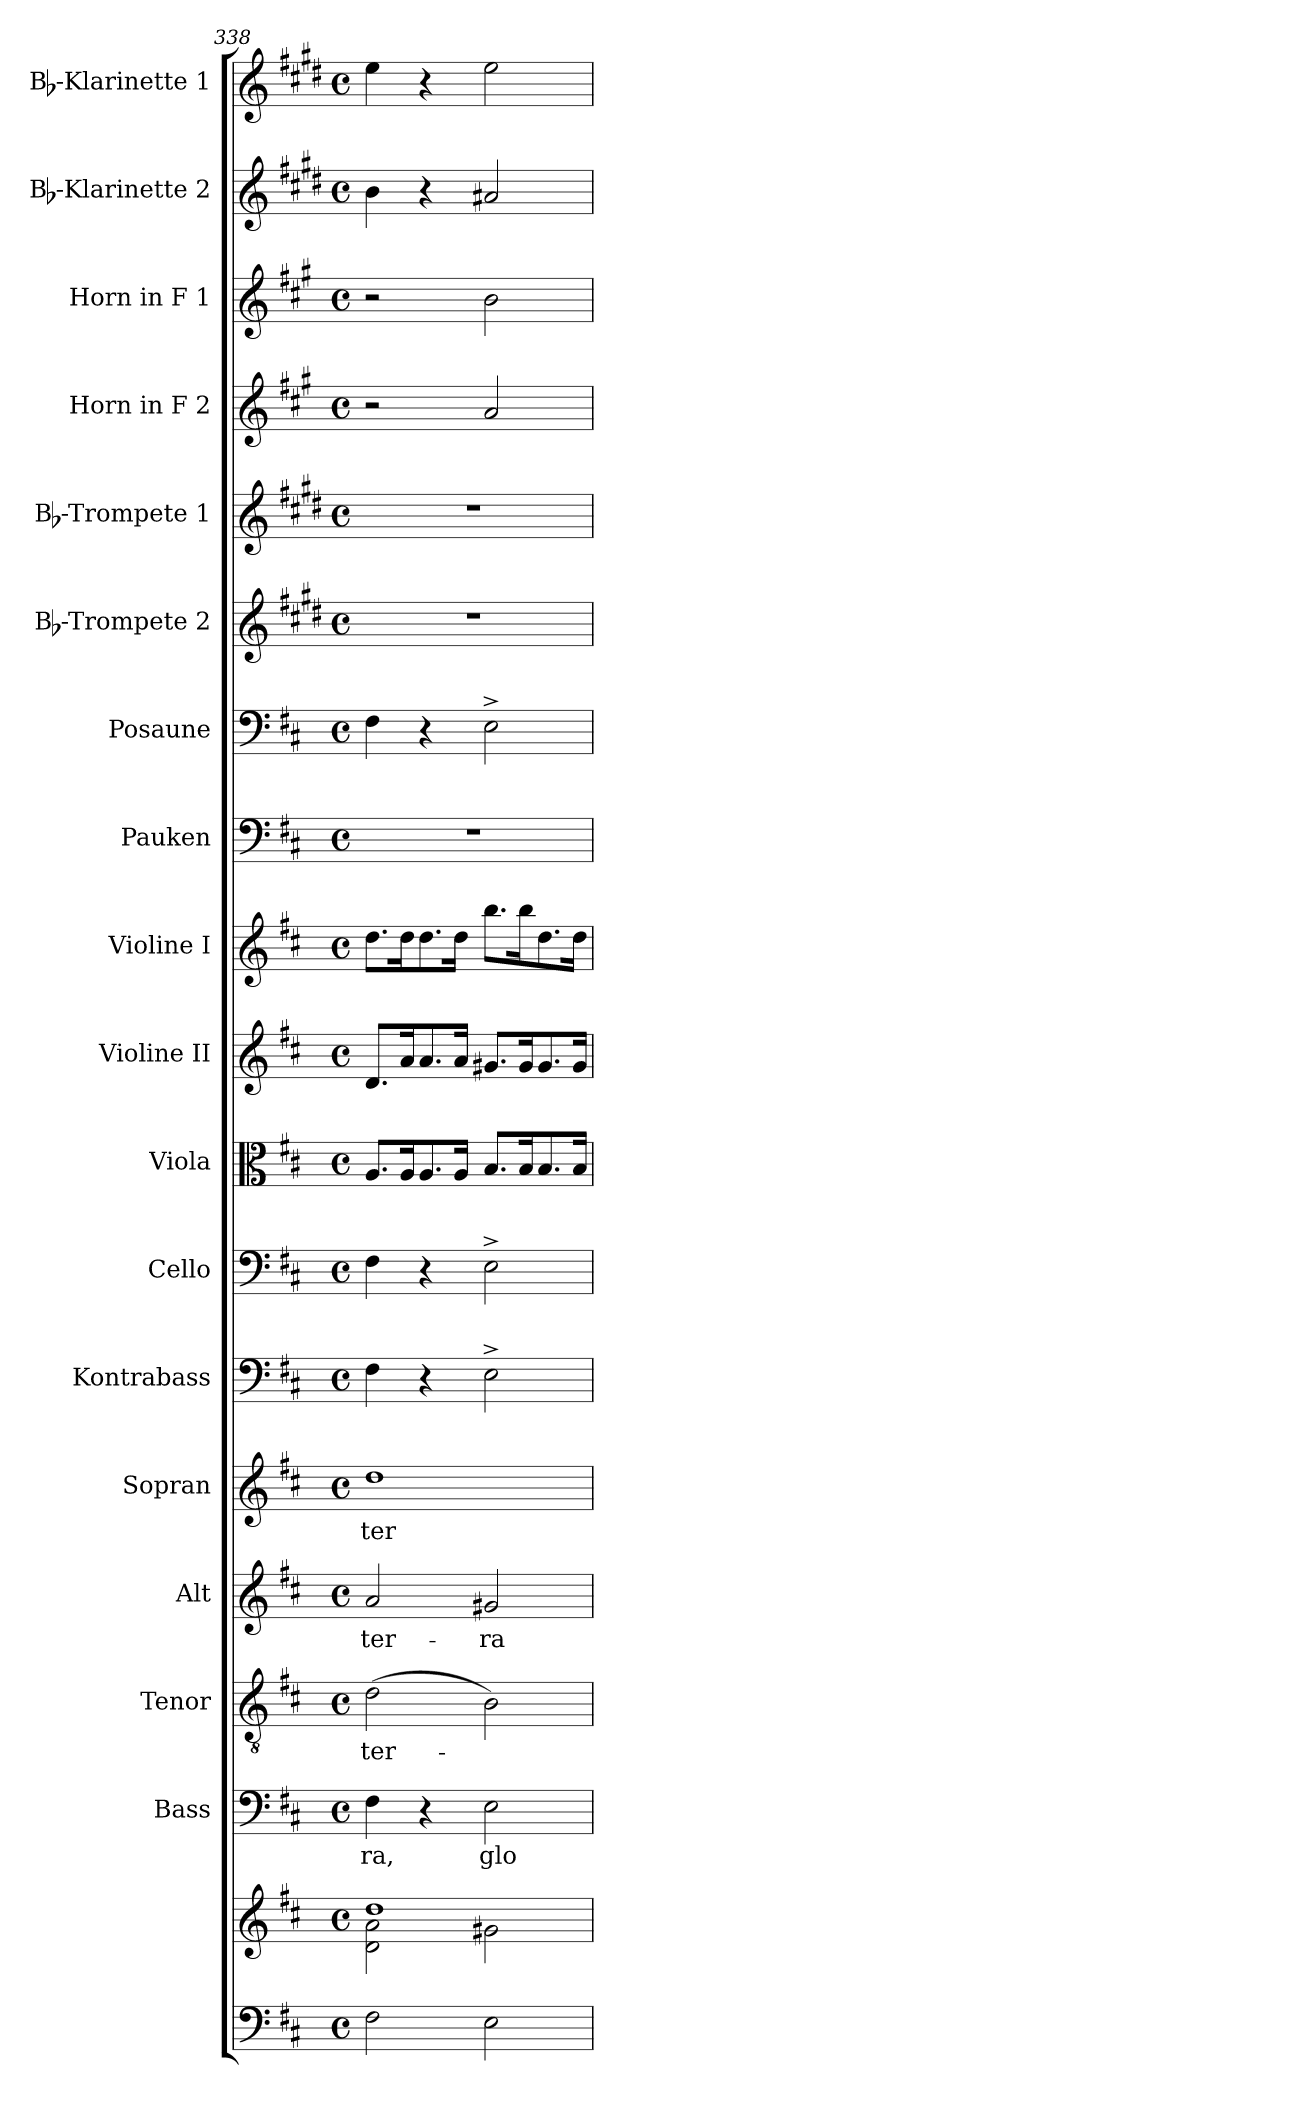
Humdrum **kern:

**kern	**kern	**kern	**text	**kern	**text	**kern	**text	**kern	**text	**kern	**kern	**kern	**kern	**kern	**kern	**kern	**kern	**kern	**kern	**kern	**kern	**kern
*part18	*part18	*part17	*part17	*part16	*part16	*part15	*part15	*part14	*part14	*part13	*part12	*part11	*part10	*part9	*part8	*part7	*part6	*part5	*part4	*part3	*part2	*part1
*staff19	*staff18	*staff17	*staff17	*staff16	*staff16	*staff15	*staff15	*staff14	*staff14	*staff13	*staff12	*staff11	*staff10	*staff9	*staff8	*staff7	*staff6	*staff5	*staff4	*staff3	*staff2	*staff1
*	*	*I"Bass	*	*I"Tenor	*	*I"Alt	*	*I"Sopran	*	*I"Kontrabass	*I"Cello	*I"Viola	*I"Violine II	*I"Violine I	*I"Pauken	*I"Posaune	*I"Bb-Trompete 2	*I"Bb-Trompete 1	*I"Horn in F 2	*I"Horn in F 1	*I"Bb-Klarinette 2	*I"Bb-Klarinette 1
*	*	*I'B.	*	*I'T.	*	*I'A.	*	*I'S.	*	*I'Kb.	*	*I'Vla.	*I'Vl. II	*I'Vl. I	*I'Pk.	*I'Pos.	*I'Bb Trp. 2	*I'Bb Trp. 1	*	*	*I'Bb Kl. 2	*I'Bb Kl. 1
*clefF4	*clefG2	*clefF4	*	*clefGv2	*	*clefG2	*	*clefG2	*	*clefF4	*clefF4	*clefC3	*clefG2	*clefG2	*clefF4	*clefF4	*clefG2	*clefG2	*clefG2	*clefG2	*clefG2	*clefG2
*	*	*	*	*	*	*	*	*	*	*ITrd7c12	*	*	*	*	*	*	*ITrd1c2	*ITrd1c2	*ITrd4c7	*ITrd4c7	*ITrd1c2	*ITrd1c2
*k[f#c#]	*k[f#c#]	*k[f#c#]	*	*k[f#c#]	*	*k[f#c#]	*	*k[f#c#]	*	*k[f#c#]	*k[f#c#]	*k[f#c#]	*k[f#c#]	*k[f#c#]	*k[f#c#]	*k[f#c#]	*k[f#c#]	*k[f#c#]	*k[f#c#]	*k[f#c#]	*k[f#c#]	*k[f#c#]
*D:	*D:	*D:	*	*D:	*	*D:	*	*D:	*	*D:	*D:	*D:	*D:	*D:	*D:	*D:	*D:	*D:	*D:	*D:	*D:	*D:
*M4/4	*M4/4	*M4/4	*	*M4/4	*	*M4/4	*	*M4/4	*	*M4/4	*M4/4	*M4/4	*M4/4	*M4/4	*M4/4	*M4/4	*M4/4	*M4/4	*M4/4	*M4/4	*M4/4	*M4/4
*met(c)	*met(c)	*met(c)	*	*met(c)	*	*met(c)	*	*met(c)	*	*met(c)	*met(c)	*met(c)	*met(c)	*met(c)	*met(c)	*met(c)	*met(c)	*met(c)	*met(c)	*met(c)	*met(c)	*met(c)
=338	=338	=338	=338	=338	=338	=338	=338	=338	=338	=338	=338	=338	=338	=338	=338	=338	=338	=338	=338	=338	=338	=338
*	*^	*	*	*	*	*	*	*	*	*	*	*	*	*	*	*	*	*	*	*	*	*
!	!	!	!	!LO:LY:b	!	!LO:LY:b	!	!LO:LY:b	!	!LO:LY:b	!	!	!	!	!	!	!	!	!	!	!	!	!
2F#\	1dd	2d\ 2a\	4F#\	-ra,	(>2d\	ter-	2a/	ter-	1dd	ter-	4FF#\	4F#\	8.A/L	8.d/L	8.dd\L	1r	4F#\	1r	1r	2r	2r	4a\	4dd\
.	.	.	.	.	.	.	.	.	.	.	.	.	16A/k	16a/k	16dd\k	.	.	.	.	.	.	.	.
.	.	.	4r	.	.	.	.	.	.	.	4r	4r	8.A/	8.a/	8.dd\	.	4r	.	.	.	.	4r	4r
.	.	.	.	.	.	.	.	.	.	.	.	.	16A/Jk	16a/Jk	16dd\Jk	.	.	.	.	.	.	.	.
!	!	!	!	!LO:LY:b	!	!	!	!LO:LY:b	!	!	!	!	!	!	!	!	!	!	!	!	!	!	!
2E\	.	2g#X\	2E\	glo-	2B\)	.	2g#X/	-ra	.	.	2EE^>\	2E^>\	8.B/L	8.g#X/L	8.bb\L	.	2E^>\	.	.	2d/	2e\	2g#X/	2dd\
.	.	.	.	.	.	.	.	.	.	.	.	.	16B/k	16g#/k	16bb\k	.	.	.	.	.	.	.	.
.	.	.	.	.	.	.	.	.	.	.	.	.	8.B/	8.g#/	8.dd\	.	.	.	.	.	.	.	.
.	.	.	.	.	.	.	.	.	.	.	.	.	16B/Jk	16g#/Jk	16dd\Jk	.	.	.	.	.	.	.	.
*	*v	*v	*	*	*	*	*	*	*	*	*	*	*	*	*	*	*	*	*	*	*	*	*
=	=	=	=	=	=	=	=	=	=	=	=	=	=	=	=	=	=	=	=	=	=	=
*-	*-	*-	*-	*-	*-	*-	*-	*-	*-	*-	*-	*-	*-	*-	*-	*-	*-	*-	*-	*-	*-	*-
